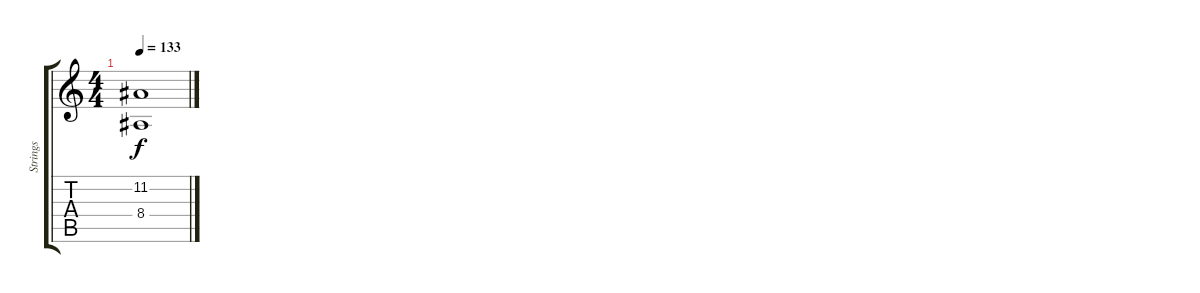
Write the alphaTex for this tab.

\track ("Strings" "Strings") {instrument choiraahs}
\staff {score tabs}
\tuning (E4 B3 G3 D3 A2 E2) {hide}
\ts (4 4)
\tempo 133
\clef g2
\ks c
(11.2 8.4).1{dy f}
